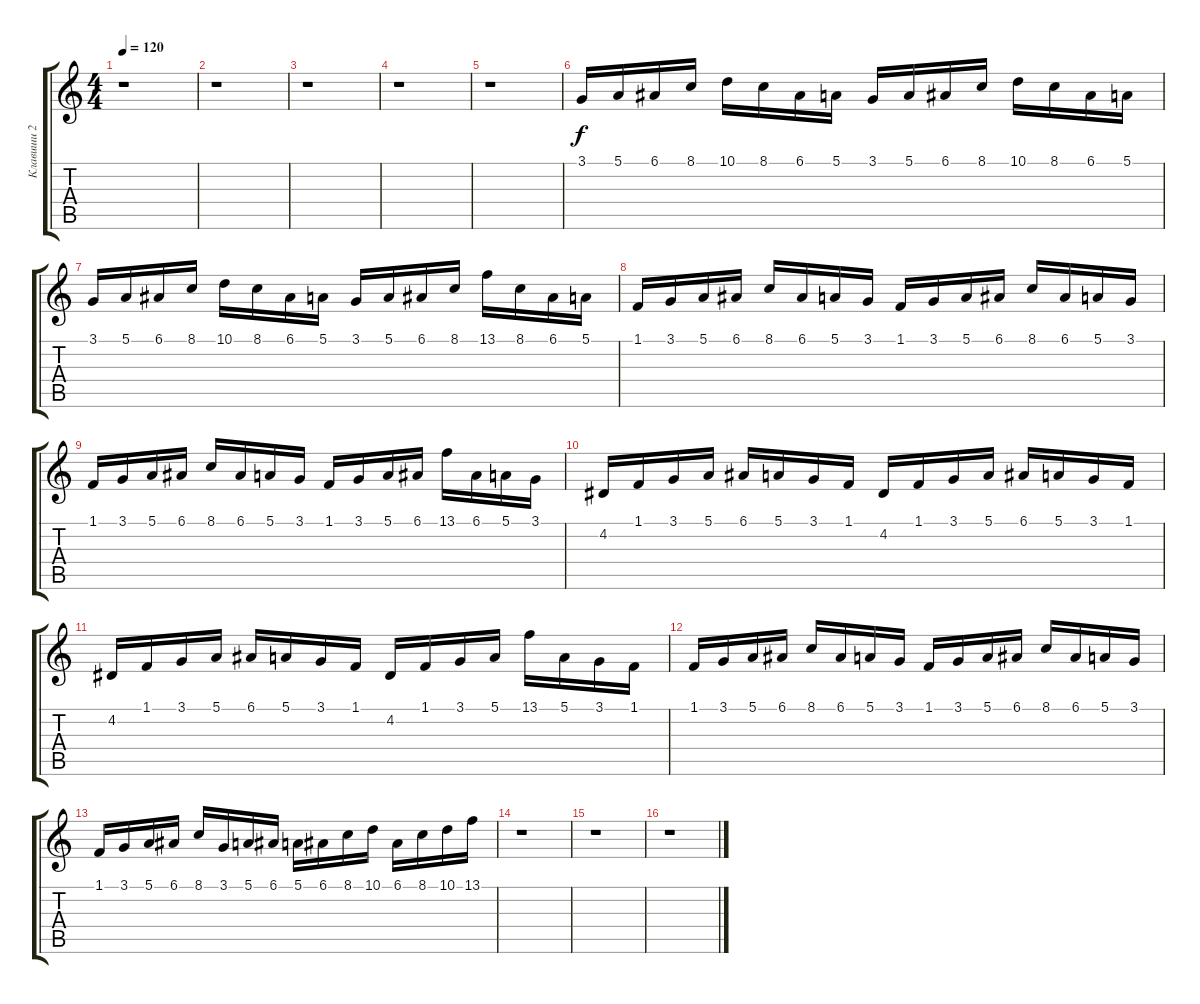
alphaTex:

\track ("Клавиши 2" "Клавиши 2") {instrument pad1newage}
\staff {score tabs}
\tuning (E4 B3 G3 D3 A2 E2) {hide}
\ts (4 4)
\tempo 120
\clef g2
\ks c
r.1{dy f} |
r.1 |
r.1 |
r.1 |
r.1 |
3.1.16{instrument fx4atmosphere} 5.1.16 6.1.16 8.1.16 10.1.16 8.1.16 6.1.16 5.1.16 3.1.16 5.1.16 6.1.16 8.1.16 10.1.16 8.1.16 6.1.16 5.1.16 |
3.1.16 5.1.16 6.1.16 8.1.16 10.1.16 8.1.16 6.1.16 5.1.16 3.1.16 5.1.16 6.1.16 8.1.16 13.1.16 8.1.16 6.1.16 5.1.16 |
1.1.16 3.1.16 5.1.16 6.1.16 8.1.16 6.1.16 5.1.16 3.1.16 1.1.16 3.1.16 5.1.16 6.1.16 8.1.16 6.1.16 5.1.16 3.1.16 |
1.1.16 3.1.16 5.1.16 6.1.16 8.1.16 6.1.16 5.1.16 3.1.16 1.1.16 3.1.16 5.1.16 6.1.16 13.1.16 6.1.16 5.1.16 3.1.16 |
4.2.16 1.1.16 3.1.16 5.1.16 6.1.16 5.1.16 3.1.16 1.1.16 4.2.16 1.1.16 3.1.16 5.1.16 6.1.16 5.1.16 3.1.16 1.1.16 |
4.2.16 1.1.16 3.1.16 5.1.16 6.1.16 5.1.16 3.1.16 1.1.16 4.2.16 1.1.16 3.1.16 5.1.16 13.1.16 5.1.16 3.1.16 1.1.16 |
1.1.16 3.1.16 5.1.16 6.1.16 8.1.16 6.1.16 5.1.16 3.1.16 1.1.16 3.1.16 5.1.16 6.1.16 8.1.16 6.1.16 5.1.16 3.1.16 |
1.1.16 3.1.16 5.1.16 6.1.16 8.1.16 3.1.16 5.1.16 6.1.16 5.1.16 6.1.16 8.1.16 10.1.16 6.1.16 8.1.16 10.1.16 13.1.16 |
r.1 |
r.1 |
r.1
